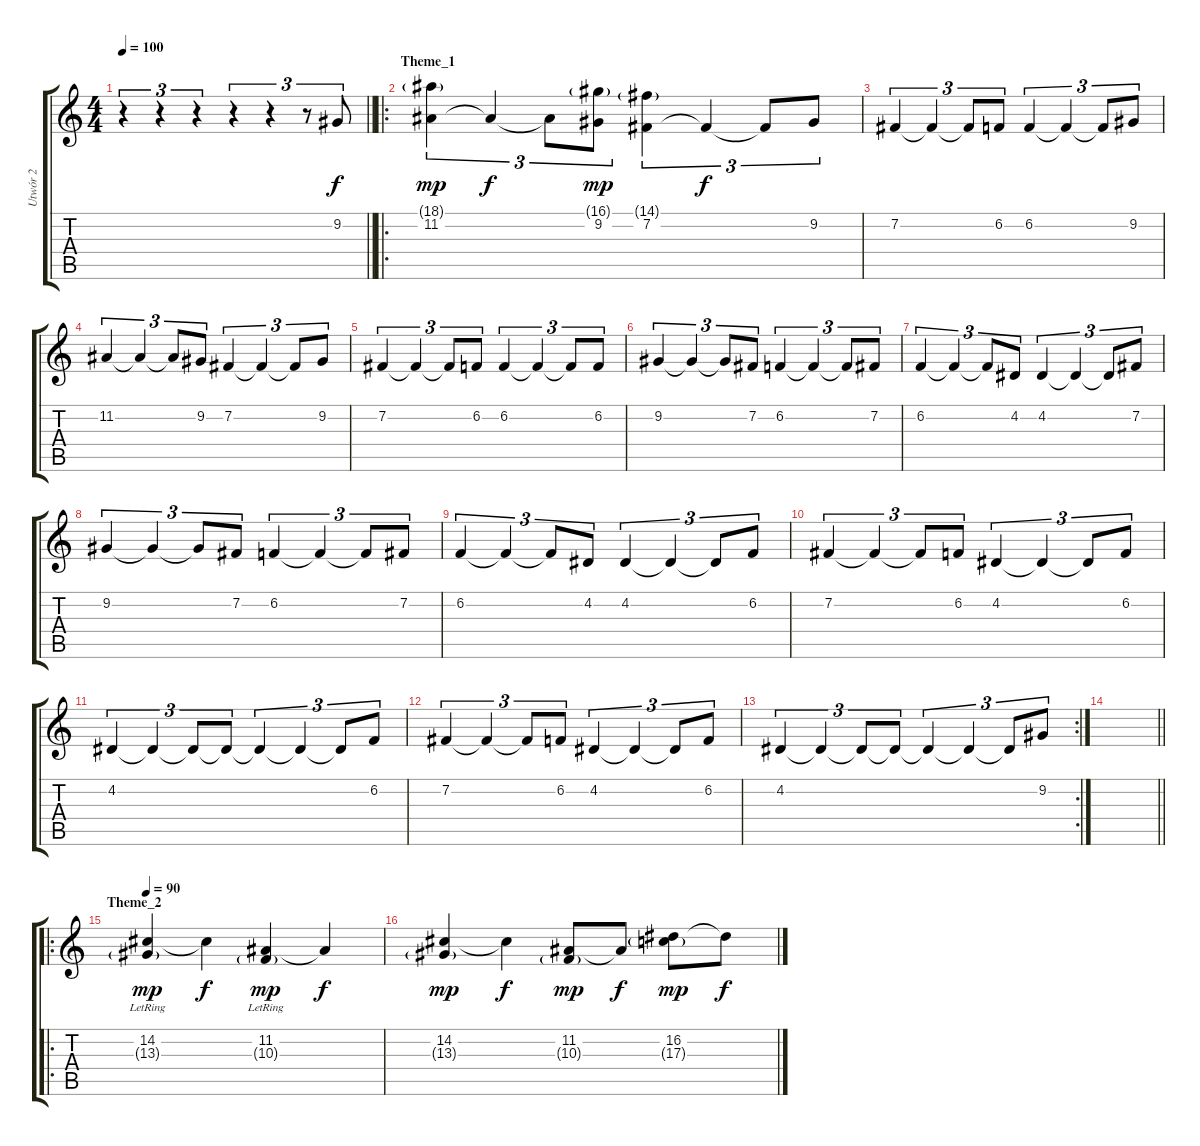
\track ("Utwór 2" "Utwór 2") {instrument acousticgrandpiano}
\staff {score tabs}
\tuning (E4 B3 G3 D3 A2 E2) {hide}
\ts (4 4)
\tempo 100
\clef g2
\barLineRight lightlight
\ks c
r.4{tu (3 2) dy f instrument acousticgrandpiano} r.4{tu (3 2)} r.4{tu (3 2)} r.4{tu (3 2)} r.4{tu (3 2)} r.8{tu (3 2)} 9.2.8{tu (3 2)} |
\ro
\section ("" "Theme_1")
(18.1{g} 11.2).4{tu (3 2) dy mp} 11.2{t}.4{tu (3 2) dy f} 11.2{t}.8{tu (3 2)} (16.1{g} 9.2).8{tu (3 2) dy mp} (14.1{g} 7.2).4{tu (3 2)} 7.2{t}.4{tu (3 2) dy f} 7.2{t}.8{tu (3 2)} 9.2.8{tu (3 2)} |
7.2.4{tu (3 2)} 7.2{t}.4{tu (3 2)} 7.2{t}.8{tu (3 2)} 6.2.8{tu (3 2)} 6.2.4{tu (3 2)} 6.2{t}.4{tu (3 2)} 6.2{t}.8{tu (3 2)} 9.2.8{tu (3 2)} |
11.2.4{tu (3 2)} 11.2{t}.4{tu (3 2)} 11.2{t}.8{tu (3 2)} 9.2.8{tu (3 2)} 7.2.4{tu (3 2)} 7.2{t}.4{tu (3 2)} 7.2{t}.8{tu (3 2)} 9.2.8{tu (3 2)} |
7.2.4{tu (3 2)} 7.2{t}.4{tu (3 2)} 7.2{t}.8{tu (3 2)} 6.2.8{tu (3 2)} 6.2.4{tu (3 2)} 6.2{t}.4{tu (3 2)} 6.2{t}.8{tu (3 2)} 6.2.8{tu (3 2)} |
9.2.4{tu (3 2)} 9.2{t}.4{tu (3 2)} 9.2{t}.8{tu (3 2)} 7.2.8{tu (3 2)} 6.2.4{tu (3 2)} 6.2{t}.4{tu (3 2)} 6.2{t}.8{tu (3 2)} 7.2.8{tu (3 2)} |
6.2.4{tu (3 2)} 6.2{t}.4{tu (3 2)} 6.2{t}.8{tu (3 2)} 4.2.8{tu (3 2)} 4.2.4{tu (3 2)} 4.2{t}.4{tu (3 2)} 4.2{t}.8{tu (3 2)} 7.2.8{tu (3 2)} |
9.2.4{tu (3 2)} 9.2{t}.4{tu (3 2)} 9.2{t}.8{tu (3 2)} 7.2.8{tu (3 2)} 6.2.4{tu (3 2)} 6.2{t}.4{tu (3 2)} 6.2{t}.8{tu (3 2)} 7.2.8{tu (3 2)} |
6.2.4{tu (3 2)} 6.2{t}.4{tu (3 2)} 6.2{t}.8{tu (3 2)} 4.2.8{tu (3 2)} 4.2.4{tu (3 2)} 4.2{t}.4{tu (3 2)} 4.2{t}.8{tu (3 2)} 6.2.8{tu (3 2)} |
7.2.4{tu (3 2)} 7.2{t}.4{tu (3 2)} 7.2{t}.8{tu (3 2)} 6.2.8{tu (3 2)} 4.2.4{tu (3 2)} 4.2{t}.4{tu (3 2)} 4.2{t}.8{tu (3 2)} 6.2.8{tu (3 2)} |
4.2.4{tu (3 2)} 4.2{t}.4{tu (3 2)} 4.2{t}.8{tu (3 2)} 4.2{t}.8{tu (3 2)} 4.2{t}.4{tu (3 2)} 4.2{t}.4{tu (3 2)} 4.2{t}.8{tu (3 2)} 6.2.8{tu (3 2)} |
7.2.4{tu (3 2)} 7.2{t}.4{tu (3 2)} 7.2{t}.8{tu (3 2)} 6.2.8{tu (3 2)} 4.2.4{tu (3 2)} 4.2{t}.4{tu (3 2)} 4.2{t}.8{tu (3 2)} 6.2.8{tu (3 2)} |
\rc 2
4.2.4{tu (3 2)} 4.2{t}.4{tu (3 2)} 4.2{t}.8{tu (3 2)} 4.2{t}.8{tu (3 2)} 4.2{t}.4{tu (3 2)} 4.2{t}.4{tu (3 2)} 4.2{t}.8{tu (3 2)} 9.2.8{tu (3 2)} |
\barLineRight lightlight
|
\ro
\section ("" "Theme_2")
\tempo 100
\tempo 90
(14.2{lr} 13.3{g}).4{dy mp} 14.2{t}.4{dy f} (11.2{lr} 10.3{g}).4{dy mp} 11.2{t}.4{dy f} |
(14.2 13.3{g}).4{dy mp} 14.2{t}.4{dy f} (11.2 10.3{g}).8{dy mp} 11.2{t}.8{dy f} (16.2 17.3{g}).8{dy mp} 16.2{t}.8{dy f}
